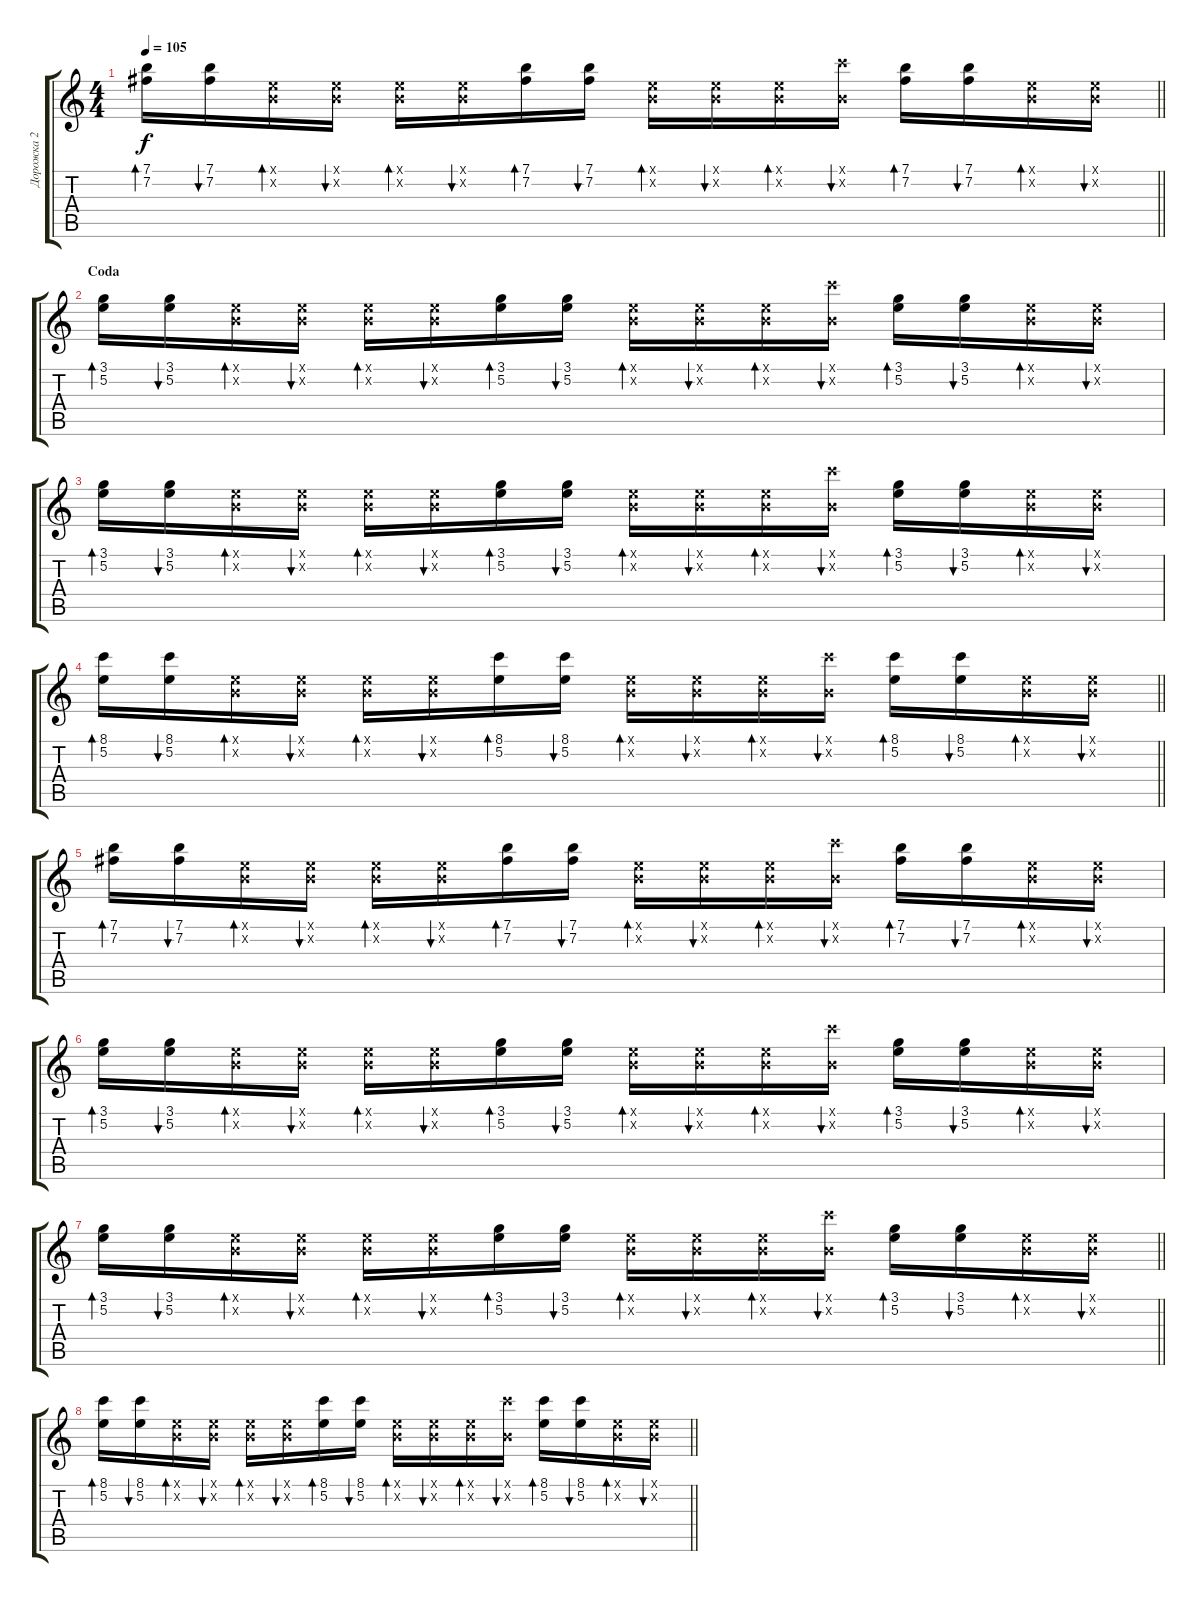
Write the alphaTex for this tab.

\track ("Дорожка 2" "Дорожка 2") {instrument acousticguitarsteel}
\staff {score tabs}
\tuning (E4 B3 G3 D3 A2 E2) {hide}
\ts (4 4)
\tempo 105
\clef g2
\barLineRight lightlight
\ks c
(7.1 7.2).16{bd 30 dy f} (7.1 7.2).16{bu 30} (0.1{x} 0.2{x}).16{bd 30} (0.1{x} 0.2{x}).16{bu 30} (0.1{x} 0.2{x}).16{bd 30} (0.1{x} 0.2{x}).16{bu 30} (7.1 7.2).16{bd 30} (7.1 7.2).16{bu 30} (0.1{x} 0.2{x}).16{bd 30} (0.1{x} 0.2{x}).16{bu 30} (0.1{x} 0.2{x}).16{bd 30} (8.1{x} 0.2{x}).16{bu 30} (7.1 7.2).16{bd 30} (7.1 7.2).16{bu 30} (0.1{x} 0.2{x}).16{bd 30} (0.1{x} 0.2{x}).16{bu 30} |
\section ("" "Coda")
(3.1 5.2).16{bd 30} (3.1 5.2).16{bu 30} (0.1{x} 0.2{x}).16{bd 30} (0.1{x} 0.2{x}).16{bu 30} (0.1{x} 0.2{x}).16{bd 30} (0.1{x} 0.2{x}).16{bu 30} (3.1 5.2).16{bd 30} (3.1 5.2).16{bu 30} (0.1{x} 0.2{x}).16{bd 30} (0.1{x} 0.2{x}).16{bu 30} (0.1{x} 0.2{x}).16{bd 30} (8.1{x} 0.2{x}).16{bu 30} (3.1 5.2).16{bd 30} (3.1 5.2).16{bu 30} (0.1{x} 0.2{x}).16{bd 30} (0.1{x} 0.2{x}).16{bu 30} |
(3.1 5.2).16{bd 30} (3.1 5.2).16{bu 30} (0.1{x} 0.2{x}).16{bd 30} (0.1{x} 0.2{x}).16{bu 30} (0.1{x} 0.2{x}).16{bd 30} (0.1{x} 0.2{x}).16{bu 30} (3.1 5.2).16{bd 30} (3.1 5.2).16{bu 30} (0.1{x} 0.2{x}).16{bd 30} (0.1{x} 0.2{x}).16{bu 30} (0.1{x} 0.2{x}).16{bd 30} (8.1{x} 0.2{x}).16{bu 30} (3.1 5.2).16{bd 30} (3.1 5.2).16{bu 30} (0.1{x} 0.2{x}).16{bd 30} (0.1{x} 0.2{x}).16{bu 30} |
\barLineRight lightlight
(8.1 5.2).16{bd 30} (8.1 5.2).16{bu 30} (0.1{x} 0.2{x}).16{bd 30} (0.1{x} 0.2{x}).16{bu 30} (0.1{x} 0.2{x}).16{bd 30} (0.1{x} 0.2{x}).16{bu 30} (8.1 5.2).16{bd 30} (8.1 5.2).16{bu 30} (0.1{x} 0.2{x}).16{bd 30} (0.1{x} 0.2{x}).16{bu 30} (0.1{x} 0.2{x}).16{bd 30} (8.1{x} 0.2{x}).16{bu 30} (8.1 5.2).16{bd 30} (8.1 5.2).16{bu 30} (0.1{x} 0.2{x}).16{bd 30} (0.1{x} 0.2{x}).16{bu 30} |
(7.1 7.2).16{bd 30} (7.1 7.2).16{bu 30} (0.1{x} 0.2{x}).16{bd 30} (0.1{x} 0.2{x}).16{bu 30} (0.1{x} 0.2{x}).16{bd 30} (0.1{x} 0.2{x}).16{bu 30} (7.1 7.2).16{bd 30} (7.1 7.2).16{bu 30} (0.1{x} 0.2{x}).16{bd 30} (0.1{x} 0.2{x}).16{bu 30} (0.1{x} 0.2{x}).16{bd 30} (8.1{x} 0.2{x}).16{bu 30} (7.1 7.2).16{bd 30} (7.1 7.2).16{bu 30} (0.1{x} 0.2{x}).16{bd 30} (0.1{x} 0.2{x}).16{bu 30} |
(3.1 5.2).16{bd 30} (3.1 5.2).16{bu 30} (0.1{x} 0.2{x}).16{bd 30} (0.1{x} 0.2{x}).16{bu 30} (0.1{x} 0.2{x}).16{bd 30} (0.1{x} 0.2{x}).16{bu 30} (3.1 5.2).16{bd 30} (3.1 5.2).16{bu 30} (0.1{x} 0.2{x}).16{bd 30} (0.1{x} 0.2{x}).16{bu 30} (0.1{x} 0.2{x}).16{bd 30} (8.1{x} 0.2{x}).16{bu 30} (3.1 5.2).16{bd 30} (3.1 5.2).16{bu 30} (0.1{x} 0.2{x}).16{bd 30} (0.1{x} 0.2{x}).16{bu 30} |
\barLineRight lightlight
(3.1 5.2).16{bd 30} (3.1 5.2).16{bu 30} (0.1{x} 0.2{x}).16{bd 30} (0.1{x} 0.2{x}).16{bu 30} (0.1{x} 0.2{x}).16{bd 30} (0.1{x} 0.2{x}).16{bu 30} (3.1 5.2).16{bd 30} (3.1 5.2).16{bu 30} (0.1{x} 0.2{x}).16{bd 30} (0.1{x} 0.2{x}).16{bu 30} (0.1{x} 0.2{x}).16{bd 30} (8.1{x} 0.2{x}).16{bu 30} (3.1 5.2).16{bd 30} (3.1 5.2).16{bu 30} (0.1{x} 0.2{x}).16{bd 30} (0.1{x} 0.2{x}).16{bu 30} |
\barLineRight lightlight
(8.1 5.2).16{bd 30} (8.1 5.2).16{bu 30} (0.1{x} 0.2{x}).16{bd 30} (0.1{x} 0.2{x}).16{bu 30} (0.1{x} 0.2{x}).16{bd 30} (0.1{x} 0.2{x}).16{bu 30} (8.1 5.2).16{bd 30} (8.1 5.2).16{bu 30} (0.1{x} 0.2{x}).16{bd 30} (0.1{x} 0.2{x}).16{bu 30} (0.1{x} 0.2{x}).16{bd 30} (8.1{x} 0.2{x}).16{bu 30} (8.1 5.2).16{bd 30} (8.1 5.2).16{bu 30} (0.1{x} 0.2{x}).16{bd 30} (0.1{x} 0.2{x}).16{bu 30}
